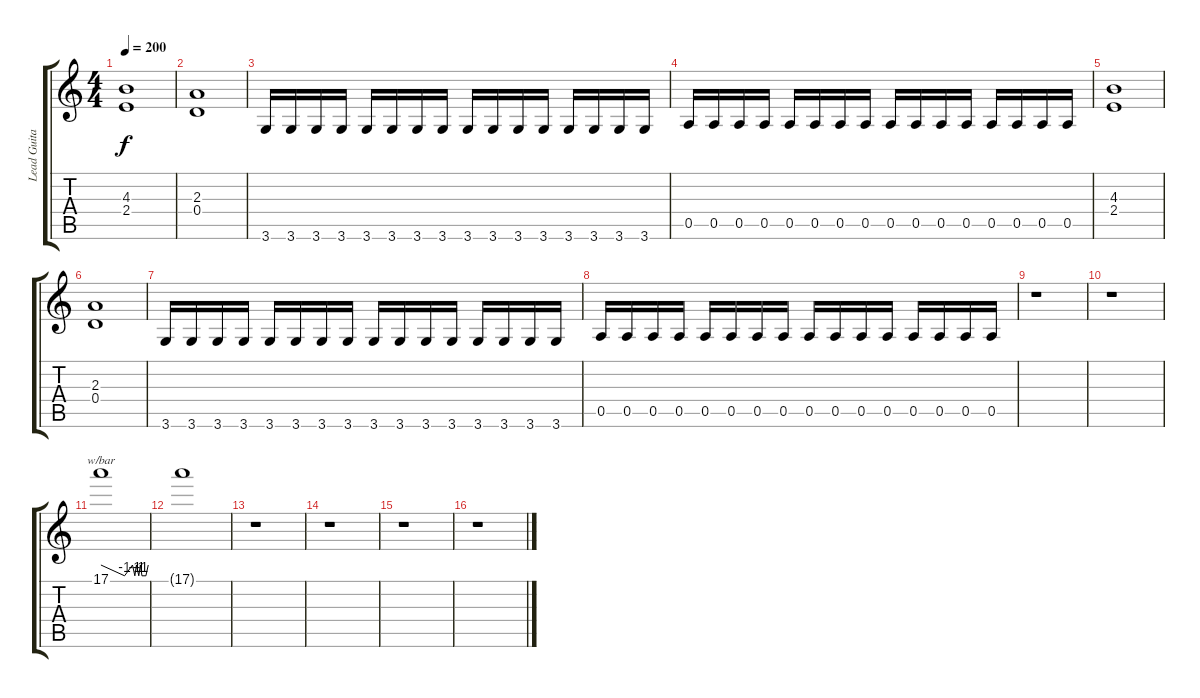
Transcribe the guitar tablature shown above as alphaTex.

\track ("Lead Guitar" "Lead Guita") {instrument distortionguitar}
\staff {score tabs}
\tuning (E4 B3 G3 D3 A2 E2) {hide}
\ts (4 4)
\tempo 200
\clef g2
\ks c
(4.3 2.4).1{dy f} |
(2.3 0.4).1 |
3.6.16 3.6.16 3.6.16 3.6.16 3.6.16 3.6.16 3.6.16 3.6.16 3.6.16 3.6.16 3.6.16 3.6.16 3.6.16 3.6.16 3.6.16 3.6.16 |
0.5.16 0.5.16 0.5.16 0.5.16 0.5.16 0.5.16 0.5.16 0.5.16 0.5.16 0.5.16 0.5.16 0.5.16 0.5.16 0.5.16 0.5.16 0.5.16 |
(4.3 2.4).1 |
(2.3 0.4).1 |
3.6.16 3.6.16 3.6.16 3.6.16 3.6.16 3.6.16 3.6.16 3.6.16 3.6.16 3.6.16 3.6.16 3.6.16 3.6.16 3.6.16 3.6.16 3.6.16 |
0.5.16 0.5.16 0.5.16 0.5.16 0.5.16 0.5.16 0.5.16 0.5.16 0.5.16 0.5.16 0.5.16 0.5.16 0.5.16 0.5.16 0.5.16 0.5.16 |
r.1 |
r.1 |
17.1.1{tbe (custom default 0 0 30 -4 40 0 43 -4 45 0 48 -4 50 0 52 -4 57 -4 60 0) instrument distortionguitar} |
17.1{t}.1 |
r.1 |
r.1 |
r.1 |
r.1
